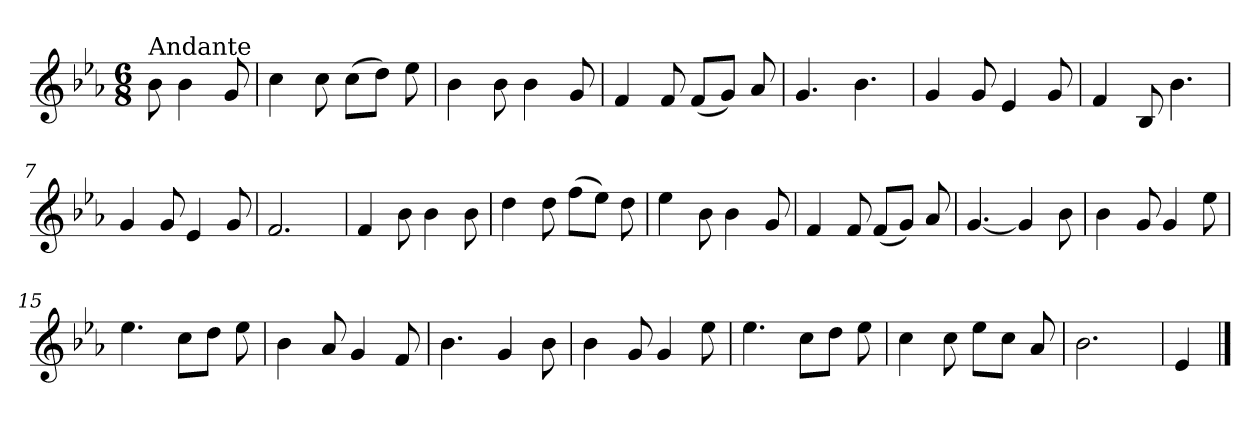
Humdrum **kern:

**kern
*part1
*staff1
*clefG2
*k[b-e-a-]
*E-:
*M6/8
=
!LO:TX:a:t=Andante
8b-\
4b-\
8g/
=1
4cc\
8cc\
(>8cc\L
8dd\J)
8ee-\
=2
4b-\
8b-\
4b-\
8g/
=3
4f/
8f/
(<8f/L
8g/J)
8a-/
=4
4.g/
4.b-\
=5
4g/
8g/
4e-/
8g/
!!LO:LB:g=z
=6
4f/
8B-/
4.b-\
=7
4g/
8g/
4e-/
8g/
=8
2.f/
=9
4f/
8b-\
4b-\
8b-\
=10
4dd\
8dd\
(>8ff\L
8ee-\J)
8dd\
=11
4ee-\
8b-\
4b-\
8g/
=12
4f/
8f/
(<8f/L
8g/J)
8a-/
!!LO:LB:g=z
=13
[4.g/
4g/]
8b-\
=14
4b-\
8g/
4g/
8ee-\
=15
4.ee-\
8cc\L
8dd\J
8ee-\
=16
4b-\
8a-/
4g/
8f/
=17
4.b-\
4g/
8b-\
=18
4b-\
8g/
4g/
8ee-\
=19
4.ee-\
8cc\L
8dd\J
8ee-\
!!LO:LB:g=z
=20
4cc\
8cc\
8ee-\L
8cc\J
8a-/
=21
2.b-\
=22
4e-/
==
*-
